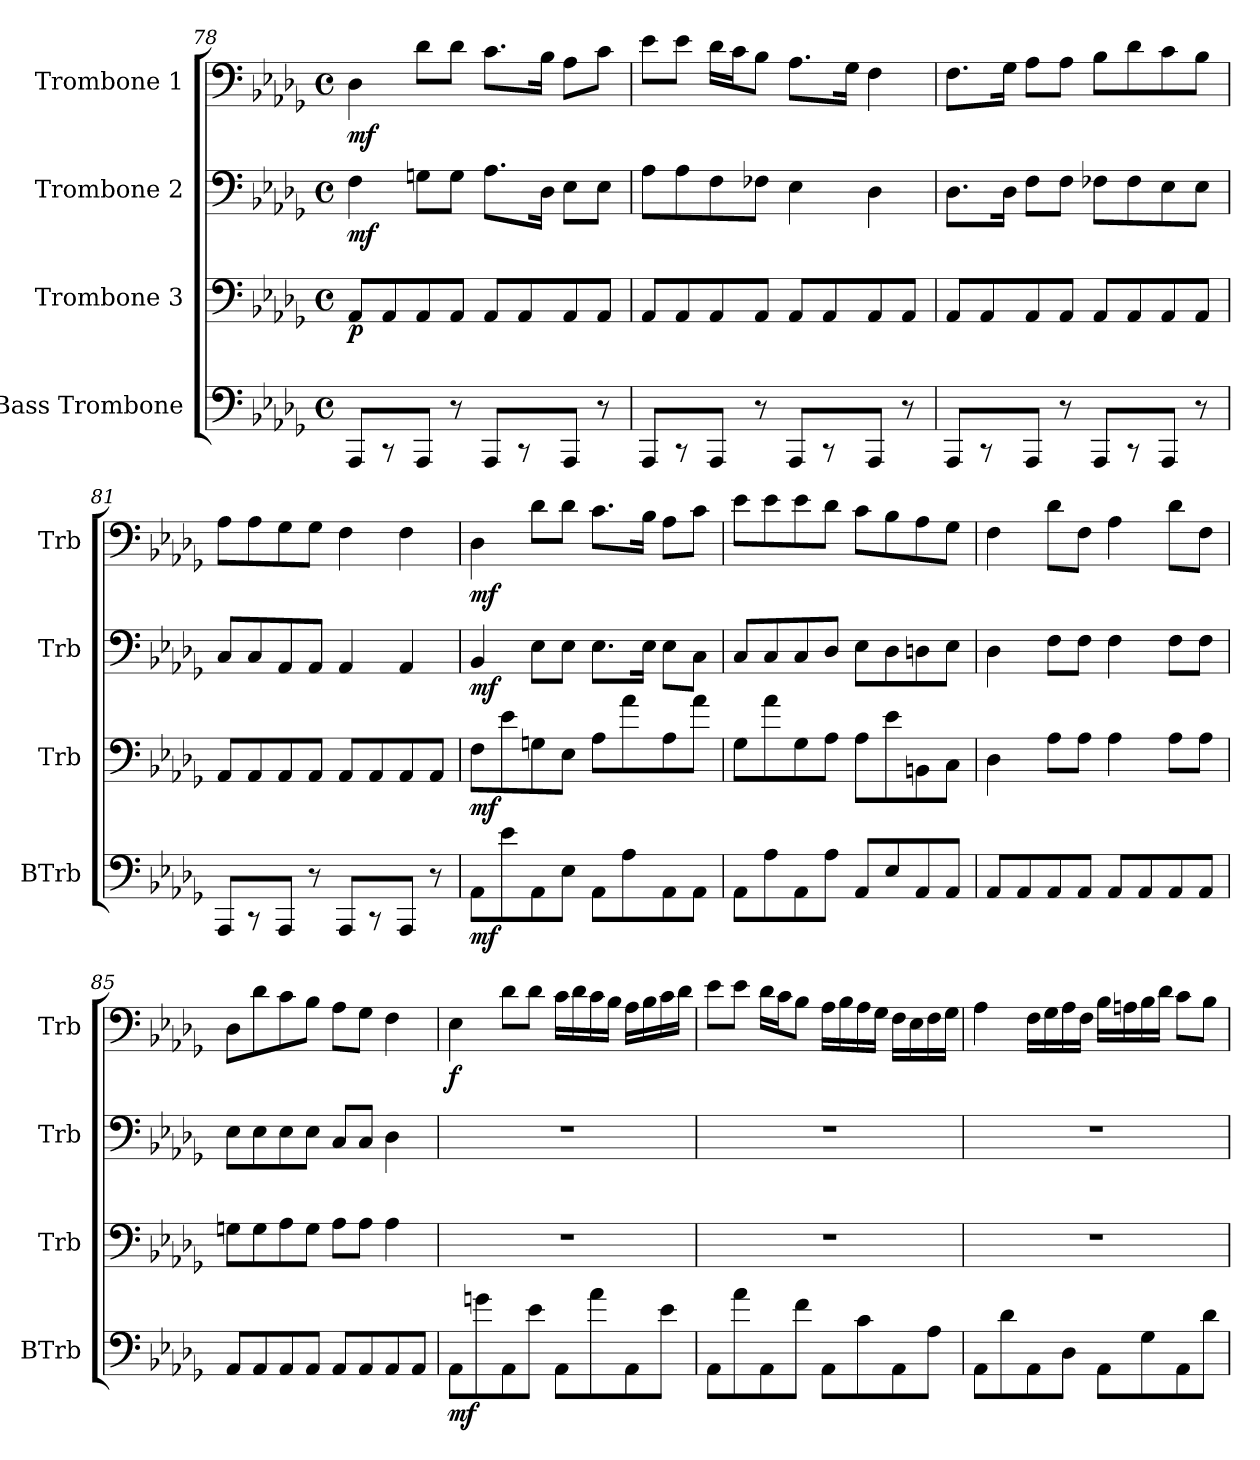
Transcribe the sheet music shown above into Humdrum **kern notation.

**kern	**dynam	**kern	**dynam	**kern	**dynam	**kern	**dynam
*part4	*part4	*part3	*part3	*part2	*part2	*part1	*part1
*staff4	*staff4	*staff3	*staff3	*staff2	*staff2	*staff1	*staff1
*I"Bass Trombone	*	*I"Trombone 3	*	*I"Trombone 2	*	*I"Trombone 1	*
*I'BTrb	*	*I'Trb	*	*I'Trb	*	*I'Trb	*
!!LO:PB:g=z
*clefF4	*	*clefF4	*	*clefF4	*	*clefF4	*
*k[b-e-a-d-g-]	*	*k[b-e-a-d-g-]	*	*k[b-e-a-d-g-]	*	*k[b-e-a-d-g-]	*
*D-:	*	*D-:	*	*D-:	*	*D-:	*
*M4/4	*	*M4/4	*	*M4/4	*	*M4/4	*
*met(c)	*	*met(c)	*	*met(c)	*	*met(c)	*
=78	=78	=78	=78	=78	=78	=78	=78
!	!	!	!LO:DY:b	!	!LO:DY:b	!	!LO:DY:b
8AAA-/L	.	8AA-/L	p	4F\	mf	4D-\	mf
8r	.	8AA-/	.	.	.	.	.
8AAA-/J	.	8AA-/	.	8Gn\L	.	8d-\L	.
8r	.	8AA-/J	.	8G\J	.	8d-\J	.
8AAA-/L	.	8AA-/L	.	8.A-\L	.	8.c\L	.
8r	.	8AA-/	.	.	.	.	.
.	.	.	.	16D-\Jk	.	16B-\Jk	.
8AAA-/J	.	8AA-/	.	8E-\L	.	8A-\L	.
8r	.	8AA-/J	.	8E-\J	.	8c\J	.
=79	=79	=79	=79	=79	=79	=79	=79
8AAA-/L	.	8AA-/L	.	8A-\L	.	8e-\L	.
8r	.	8AA-/	.	8A-\	.	8e-\J	.
8AAA-/J	.	8AA-/	.	8F\	.	16d-\LL	.
.	.	.	.	.	.	16c\J	.
8r	.	8AA-/J	.	8F-X\J	.	8B-\J	.
8AAA-/L	.	8AA-/L	.	4E-\	.	8.A-\L	.
8r	.	8AA-/	.	.	.	.	.
.	.	.	.	.	.	16G-\Jk	.
8AAA-/J	.	8AA-/	.	4D-\	.	4F\	.
8r	.	8AA-/J	.	.	.	.	.
=80	=80	=80	=80	=80	=80	=80	=80
8AAA-/L	.	8AA-/L	.	8.D-\L	.	8.F\L	.
8r	.	8AA-/	.	.	.	.	.
.	.	.	.	16D-\Jk	.	16G-\Jk	.
8AAA-/J	.	8AA-/	.	8F\L	.	8A-\L	.
8r	.	8AA-/J	.	8F\J	.	8A-\J	.
8AAA-/L	.	8AA-/L	.	8F-X\L	.	8B-\L	.
8r	.	8AA-/	.	8F-\	.	8d-\	.
8AAA-/J	.	8AA-/	.	8E-\	.	8c\	.
8r	.	8AA-/J	.	8E-\J	.	8B-\J	.
=81	=81	=81	=81	=81	=81	=81	=81
8AAA-/L	.	8AA-/L	.	8C/L	.	8A-\L	.
8r	.	8AA-/	.	8C/	.	8A-\	.
8AAA-/J	.	8AA-/	.	8AA-/	.	8G-\	.
8r	.	8AA-/J	.	8AA-/J	.	8G-\J	.
8AAA-/L	.	8AA-/L	.	4AA-/	.	4F\	.
8r	.	8AA-/	.	.	.	.	.
8AAA-/J	.	8AA-/	.	4AA-/	.	4F\	.
8r	.	8AA-/J	.	.	.	.	.
!!LO:PB:g=z
=82	=82	=82	=82	=82	=82	=82	=82
!	!LO:DY:b	!	!LO:DY:b	!	!LO:DY:b	!	!LO:DY:b
8AA-\L	mf	8F\L	mf	4BB-/	mf	4D-\	mf
8e-\	.	8e-\	.	.	.	.	.
8AA-\	.	8Gn\	.	8E-\L	.	8d-\L	.
8E-\J	.	8E-\J	.	8E-\J	.	8d-\J	.
8AA-\L	.	8A-\L	.	8.E-\L	.	8.c\L	.
8A-\	.	8a-\	.	.	.	.	.
.	.	.	.	16E-\Jk	.	16B-\Jk	.
8AA-\	.	8A-\	.	8E-\L	.	8A-\L	.
8AA-\J	.	8a-\J	.	8C\J	.	8c\J	.
!!LO:PB:g=z
=83	=83	=83	=83	=83	=83	=83	=83
8AA-\L	.	8G-\L	.	8C/L	.	8e-\L	.
8A-\	.	8a-\	.	8C/	.	8e-\	.
8AA-\	.	8G-\	.	8C/	.	8e-\	.
8A-\J	.	8A-\J	.	8D-/J	.	8d-\J	.
8AA-/L	.	8A-\L	.	8E-\L	.	8c\L	.
8E-/	.	8e-\	.	8D-\	.	8B-\	.
8AA-/	.	8BBn\	.	8Dn\	.	8A-\	.
8AA-/J	.	8C\J	.	8E-\J	.	8G-\J	.
=84	=84	=84	=84	=84	=84	=84	=84
8AA-/L	.	4D-\	.	4D-\	.	4F\	.
8AA-/	.	.	.	.	.	.	.
8AA-/	.	8A-\L	.	8F\L	.	8d-\L	.
8AA-/J	.	8A-\J	.	8F\J	.	8F\J	.
8AA-/L	.	4A-\	.	4F\	.	4A-\	.
8AA-/	.	.	.	.	.	.	.
8AA-/	.	8A-\L	.	8F\L	.	8d-\L	.
8AA-/J	.	8A-\J	.	8F\J	.	8F\J	.
=85	=85	=85	=85	=85	=85	=85	=85
8AA-/L	.	8Gn\L	.	8E-\L	.	8D-\L	.
8AA-/	.	8G\	.	8E-\	.	8d-\	.
8AA-/	.	8A-\	.	8E-\	.	8c\	.
8AA-/J	.	8G\J	.	8E-\J	.	8B-\J	.
8AA-/L	.	8A-\L	.	8C/L	.	8A-\L	.
8AA-/	.	8A-\J	.	8C/J	.	8G-\J	.
8AA-/	.	4A-\	.	4D-\	.	4F\	.
8AA-/J	.	.	.	.	.	.	.
!!LO:PB:g=z
=86	=86	=86	=86	=86	=86	=86	=86
!	!LO:DY:b	!	!	!	!	!	!LO:DY:b
8AA-\L	mf	1r	.	1r	.	4E-\	f
8gn\	.	.	.	.	.	.	.
8AA-\	.	.	.	.	.	8d-\L	.
8e-\J	.	.	.	.	.	8d-\J	.
8AA-\L	.	.	.	.	.	16c\LL	.
.	.	.	.	.	.	16d-\	.
8a-\	.	.	.	.	.	16c\	.
.	.	.	.	.	.	16B-\JJ	.
8AA-\	.	.	.	.	.	16A-\LL	.
.	.	.	.	.	.	16B-\	.
8e-\J	.	.	.	.	.	16c\	.
.	.	.	.	.	.	16d-\JJ	.
=87	=87	=87	=87	=87	=87	=87	=87
8AA-\L	.	1r	.	1r	.	8e-\L	.
8a-\	.	.	.	.	.	8e-\J	.
8AA-\	.	.	.	.	.	16d-\LL	.
.	.	.	.	.	.	16c\J	.
8f\J	.	.	.	.	.	8B-\J	.
8AA-\L	.	.	.	.	.	16A-\LL	.
.	.	.	.	.	.	16B-\	.
8c\	.	.	.	.	.	16A-\	.
.	.	.	.	.	.	16G-\JJ	.
8AA-\	.	.	.	.	.	16F\LL	.
.	.	.	.	.	.	16E-\	.
8A-\J	.	.	.	.	.	16F\	.
.	.	.	.	.	.	16G-\JJ	.
=88	=88	=88	=88	=88	=88	=88	=88
8AA-\L	.	1r	.	1r	.	4A-\	.
8d-\	.	.	.	.	.	.	.
8AA-\	.	.	.	.	.	16F\LL	.
.	.	.	.	.	.	16G-\	.
8D-\J	.	.	.	.	.	16A-\	.
.	.	.	.	.	.	16F\JJ	.
8AA-\L	.	.	.	.	.	16B-\LL	.
.	.	.	.	.	.	16An\	.
8G-\	.	.	.	.	.	16B-\	.
.	.	.	.	.	.	16d-\JJ	.
8AA-\	.	.	.	.	.	8c\L	.
8d-\J	.	.	.	.	.	8B-\J	.
=	=	=	=	=	=	=	=
*-	*-	*-	*-	*-	*-	*-	*-
